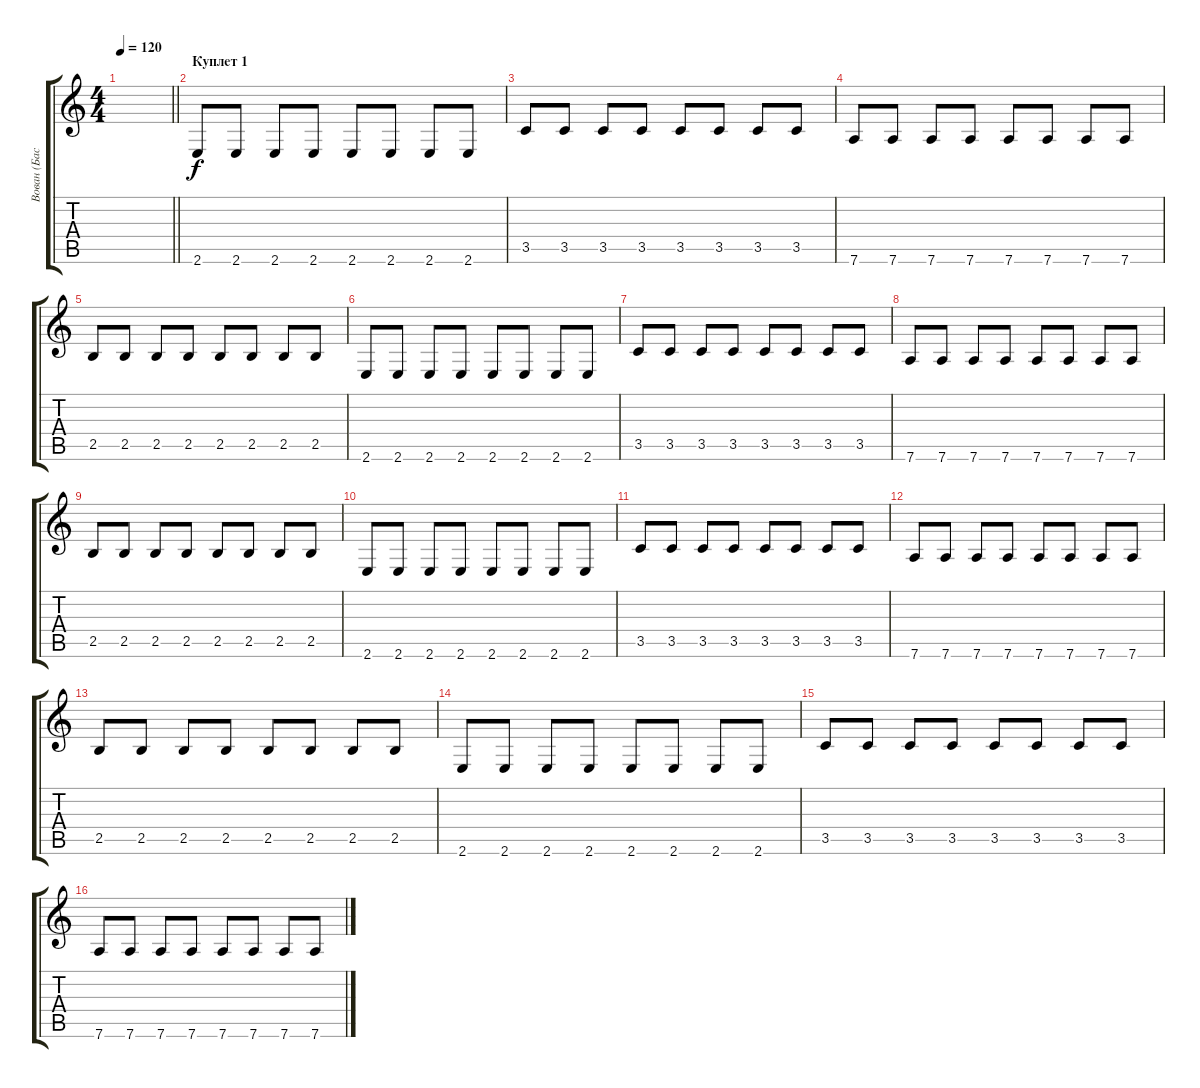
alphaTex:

\track ("Вован (Басист)" "Вован (Бас") {instrument electricbassfinger}
\staff {score tabs}
\tuning (E4 B3 G3 D3 A2 D2) {hide}
\ts (4 4)
\tempo 120
\clef g2
\barLineRight lightlight
\ks c
|
\section ("" "Куплет 1")
2.6.8 2.6.8 2.6.8 2.6.8 2.6.8 2.6.8 2.6.8 2.6.8 |
3.5.8 3.5.8 3.5.8 3.5.8 3.5.8 3.5.8 3.5.8 3.5.8 |
7.6.8 7.6.8 7.6.8 7.6.8 7.6.8 7.6.8 7.6.8 7.6.8 |
2.5.8 2.5.8 2.5.8 2.5.8 2.5.8 2.5.8 2.5.8 2.5.8 |
2.6.8 2.6.8 2.6.8 2.6.8 2.6.8 2.6.8 2.6.8 2.6.8 |
3.5.8 3.5.8 3.5.8 3.5.8 3.5.8 3.5.8 3.5.8 3.5.8 |
7.6.8 7.6.8 7.6.8 7.6.8 7.6.8 7.6.8 7.6.8 7.6.8 |
2.5.8 2.5.8 2.5.8 2.5.8 2.5.8 2.5.8 2.5.8 2.5.8 |
2.6.8 2.6.8 2.6.8 2.6.8 2.6.8 2.6.8 2.6.8 2.6.8 |
3.5.8 3.5.8 3.5.8 3.5.8 3.5.8 3.5.8 3.5.8 3.5.8 |
7.6.8 7.6.8 7.6.8 7.6.8 7.6.8 7.6.8 7.6.8 7.6.8 |
2.5.8 2.5.8 2.5.8 2.5.8 2.5.8 2.5.8 2.5.8 2.5.8 |
2.6.8 2.6.8 2.6.8 2.6.8 2.6.8 2.6.8 2.6.8 2.6.8 |
3.5.8 3.5.8 3.5.8 3.5.8 3.5.8 3.5.8 3.5.8 3.5.8 |
7.6.8 7.6.8 7.6.8 7.6.8 7.6.8 7.6.8 7.6.8 7.6.8
